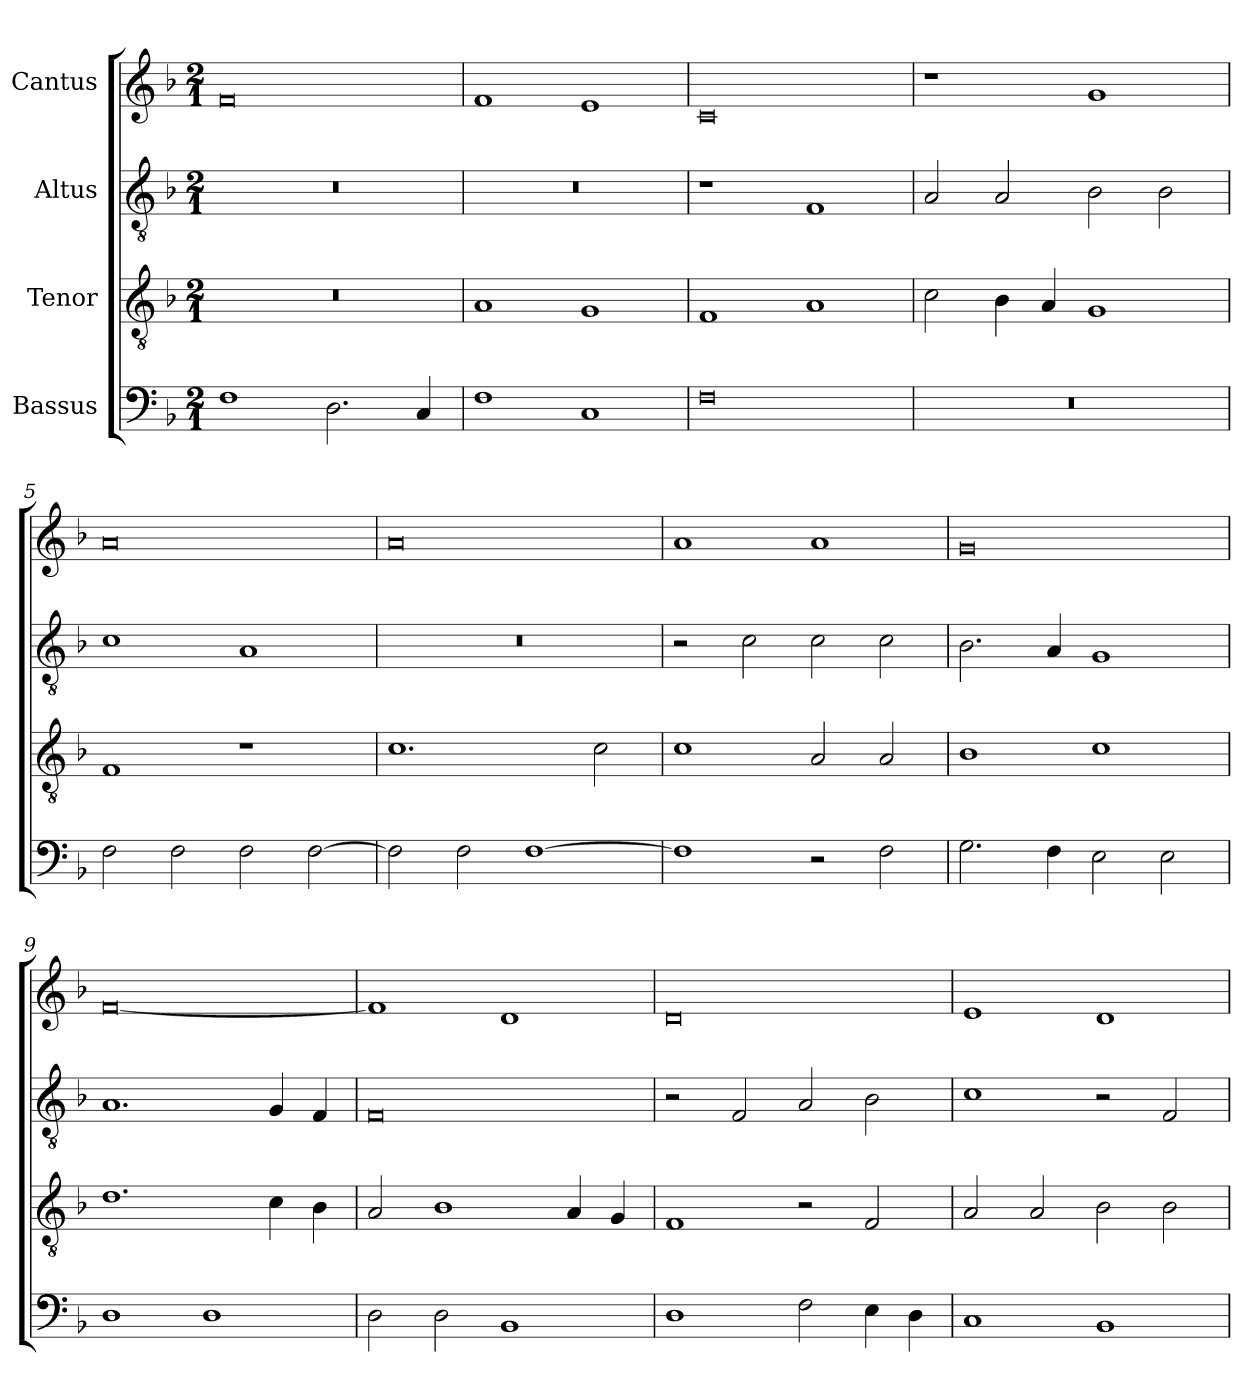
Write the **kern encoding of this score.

**kern	**kern	**kern	**kern
*part4	*part3	*part2	*part1
*staff4	*staff3	*staff2	*staff1
*I"Bassus	*I"Tenor	*I"Altus	*I"Cantus
!!LO:PB:g=z
*clefF4	*clefGv2	*clefGv2	*clefG2
*	*ITrd7c12	*ITrd7c12	*
*k[b-]	*k[b-]	*k[b-]	*k[b-]
*F:	*F:	*F:	*F:
*M2/1	*M2/1	*M2/1	*M2/1
*MM320	*MM320	*MM320	*MM320
=1	=1	=1	=1
!	!LO:N:vis=1	!LO:N:vis=1	!
1Fi	0r	0r	0fi
2.Di\	.	.	.
4Ci/	.	.	.
=2	=2	=2	=2
!	!	!LO:N:vis=1	!
1Fi	1AAi	0r	1fi
1Ci	1GGi	.	1ei
=3	=3	=3	=3
0Fi	1FFi	1r	0ci
.	1AAi	1FFi	.
=4	=4	=4	=4
!LO:N:vis=1	!	!	!
0r	2Ci\	2AAi/	1r
.	4BB-i\	2AAi/	.
.	4AAi/	.	.
.	1GGi	2BB-i\	1gi
.	.	2BB-i\	.
=5	=5	=5	=5
2Fi\	1FFi	1Ci	0ai
2Fi\	.	.	.
2Fi\	1r	1AAi	.
[>2Fi\	.	.	.
=6	=6	=6	=6
!	!	!LO:N:vis=1	!
2Fi\]	1.Ci	0r	0ai
2Fi\	.	.	.
[>1Fi	.	.	.
.	2Ci\	.	.
!!LO:LB:g=z
=7	=7	=7	=7
1Fi]	1Ci	2r	1ai
.	.	2Ci\	.
2r	2AAi/	2Ci\	1ai
2Fi\	2AAi/	2Ci\	.
=8	=8	=8	=8
2.Gi\	1BB-i	2.BB-i\	0gi
4Fi\	.	4AAi/	.
2Ei\	1Ci	1GGi	.
2Ei\	.	.	.
=9	=9	=9	=9
1Di	1.Di	1.AAi	[<0fi
1Di	.	.	.
.	4Ci\	4GGi/	.
.	4BB-i\	4FFi/	.
=10	=10	=10	=10
2Di\	2AAi/	0FFi	1fi]
2Di\	1BB-i	.	.
1BB-i	.	.	1di
.	4AAi/	.	.
.	4GGi/	.	.
=11	=11	=11	=11
1Di	1FFi	2r	0di
.	.	2FFi/	.
2Fi\	2r	2AAi/	.
4Ei\	2FFi/	2BB-i\	.
4Di\	.	.	.
!!LO:LB:g=z
=12	=12	=12	=12
1Ci	2AAi/	1Ci	1ei
.	2AAi/	.	.
1BB-i	2BB-i\	2r	1di
.	2BB-i\	2FFi/	.
=	=	=	=
*-	*-	*-	*-
